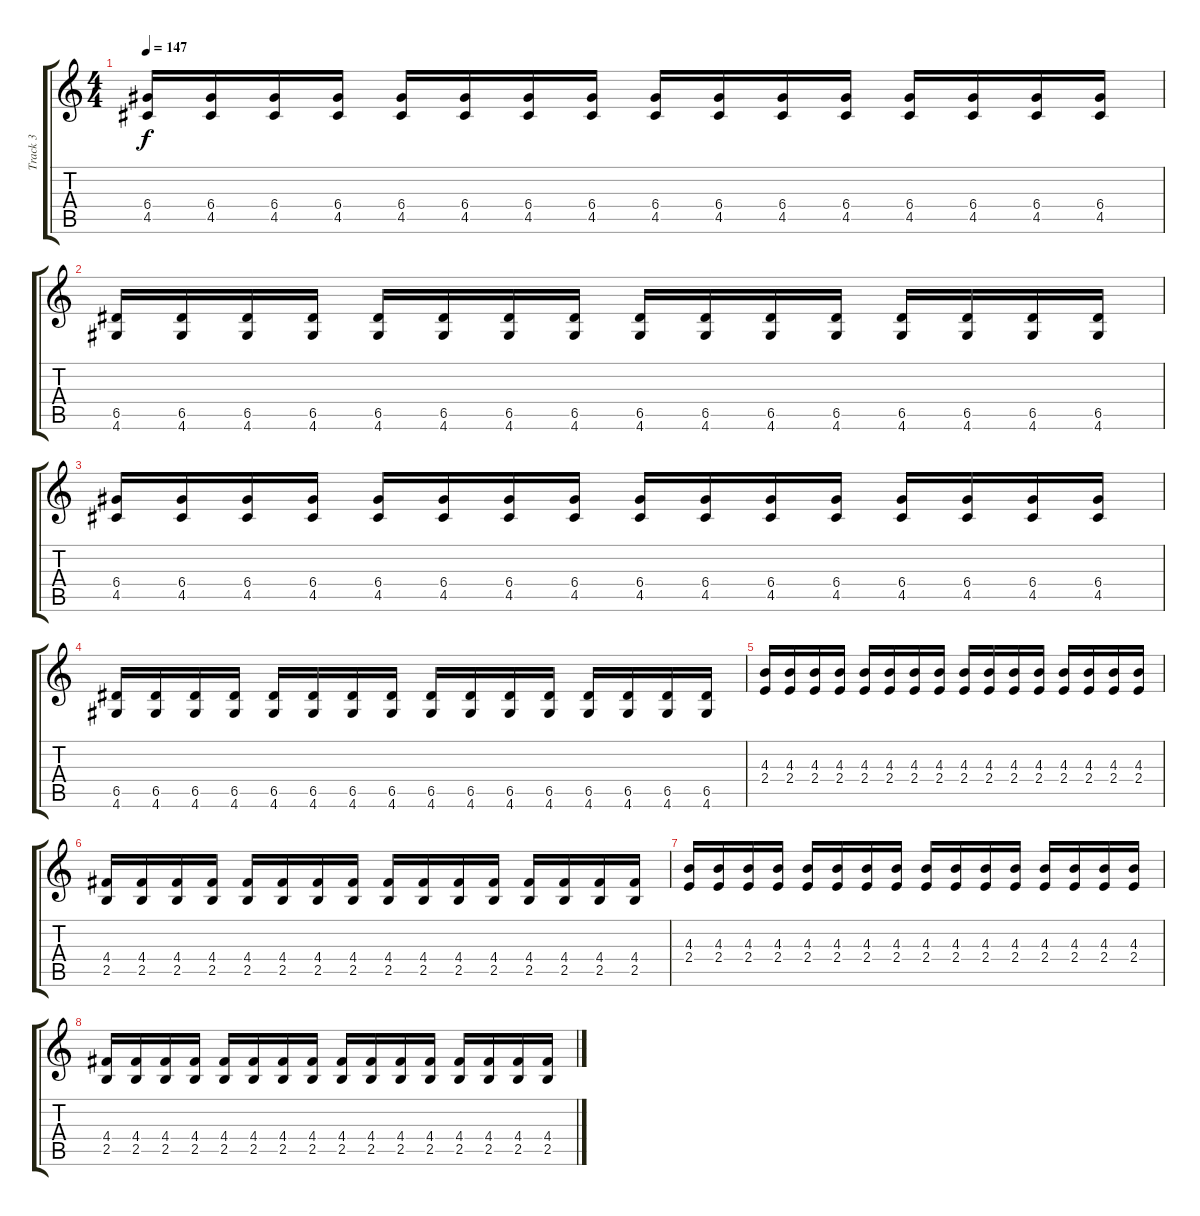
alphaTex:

\track ("Track 3" "Track 3") {instrument distortionguitar}
\staff {score tabs}
\tuning (E4 B3 G3 D3 A2 E2) {hide}
\ts (4 4)
\tempo 147
\clef g2
\ks c
(6.4 4.5).16{dy f} (6.4 4.5).16 (6.4 4.5).16 (6.4 4.5).16 (6.4 4.5).16 (6.4 4.5).16 (6.4 4.5).16 (6.4 4.5).16 (6.4 4.5).16 (6.4 4.5).16 (6.4 4.5).16 (6.4 4.5).16 (6.4 4.5).16 (6.4 4.5).16 (6.4 4.5).16 (6.4 4.5).16 |
(6.5 4.6).16 (6.5 4.6).16 (6.5 4.6).16 (6.5 4.6).16 (6.5 4.6).16 (6.5 4.6).16 (6.5 4.6).16 (6.5 4.6).16 (6.5 4.6).16 (6.5 4.6).16 (6.5 4.6).16 (6.5 4.6).16 (6.5 4.6).16 (6.5 4.6).16 (6.5 4.6).16 (6.5 4.6).16 |
(6.4 4.5).16 (6.4 4.5).16 (6.4 4.5).16 (6.4 4.5).16 (6.4 4.5).16 (6.4 4.5).16 (6.4 4.5).16 (6.4 4.5).16 (6.4 4.5).16 (6.4 4.5).16 (6.4 4.5).16 (6.4 4.5).16 (6.4 4.5).16 (6.4 4.5).16 (6.4 4.5).16 (6.4 4.5).16 |
(6.5 4.6).16 (6.5 4.6).16 (6.5 4.6).16 (6.5 4.6).16 (6.5 4.6).16 (6.5 4.6).16 (6.5 4.6).16 (6.5 4.6).16 (6.5 4.6).16 (6.5 4.6).16 (6.5 4.6).16 (6.5 4.6).16 (6.5 4.6).16 (6.5 4.6).16 (6.5 4.6).16 (6.5 4.6).16 |
(4.3 2.4).16 (4.3 2.4).16 (4.3 2.4).16 (4.3 2.4).16 (4.3 2.4).16 (4.3 2.4).16 (4.3 2.4).16 (4.3 2.4).16 (4.3 2.4).16 (4.3 2.4).16 (4.3 2.4).16 (4.3 2.4).16 (4.3 2.4).16 (4.3 2.4).16 (4.3 2.4).16 (4.3 2.4).16 |
(4.4 2.5).16 (4.4 2.5).16 (4.4 2.5).16 (4.4 2.5).16 (4.4 2.5).16 (4.4 2.5).16 (4.4 2.5).16 (4.4 2.5).16 (4.4 2.5).16 (4.4 2.5).16 (4.4 2.5).16 (4.4 2.5).16 (4.4 2.5).16 (4.4 2.5).16 (4.4 2.5).16 (4.4 2.5).16 |
(4.3 2.4).16 (4.3 2.4).16 (4.3 2.4).16 (4.3 2.4).16 (4.3 2.4).16 (4.3 2.4).16 (4.3 2.4).16 (4.3 2.4).16 (4.3 2.4).16 (4.3 2.4).16 (4.3 2.4).16 (4.3 2.4).16 (4.3 2.4).16 (4.3 2.4).16 (4.3 2.4).16 (4.3 2.4).16 |
(4.4 2.5).16 (4.4 2.5).16 (4.4 2.5).16 (4.4 2.5).16 (4.4 2.5).16 (4.4 2.5).16 (4.4 2.5).16 (4.4 2.5).16 (4.4 2.5).16 (4.4 2.5).16 (4.4 2.5).16 (4.4 2.5).16 (4.4 2.5).16 (4.4 2.5).16 (4.4 2.5).16 (4.4 2.5).16
